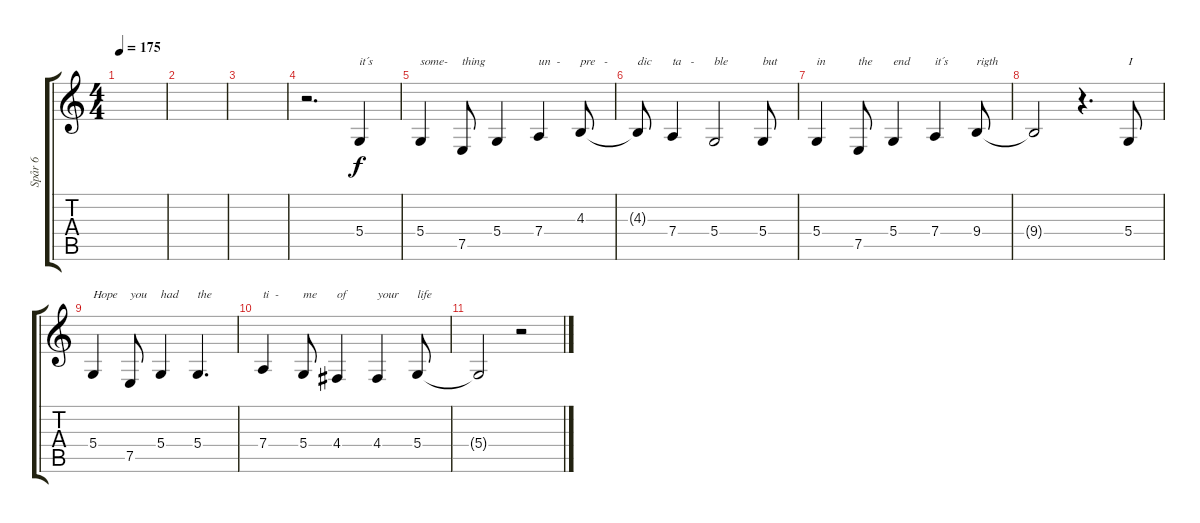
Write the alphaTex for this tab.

\track ("Spår 6" "Spår 6") {instrument viola}
\staff {score tabs}
\tuning (E4 B3 G3 D3 A2 E2) {hide}
\ts (4 4)
\tempo 175
\clef g2
\ks c
|
|
|
r.2{d} 5.4.4{txt "it´s"} |
5.4.4{txt "some-"} 7.5.8{txt "thing"} 5.4.4 7.4.4{txt "un  -"} 4.3.8{txt "pre   -"} |
4.3{t}.8{txt "dic"} 7.4.4{txt "ta   -"} 5.4.2{txt "ble"} 5.4.8{txt "but"} |
5.4.4{txt "in"} 7.5.8{txt "the"} 5.4.4{txt "end"} 7.4.4{txt "it´s"} 9.4.8{txt "rigth"} |
9.4{t}.2 r.4{d} 5.4.8{txt "I"} |
5.4.4{txt "Hope"} 7.5.8{txt "you"} 5.4.4{txt "had"} 5.4.4{d txt "the"} |
7.4.4{txt "ti  -"} 5.4.8{txt "me"} 4.4.4{txt "of"} 4.4.4{txt "your"} 5.4.8{txt "life"} |
5.4{t}.2 r.2
